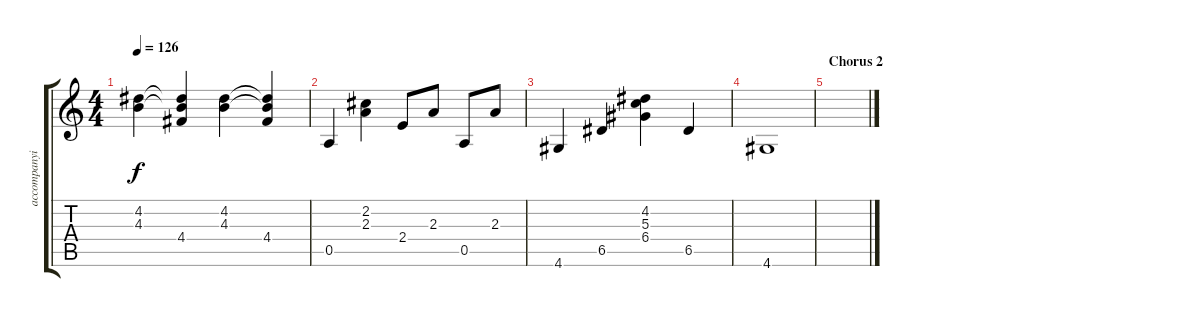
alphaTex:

\track ("accompanying Guitar I" "accompanyi") {instrument electricguitarjazz}
\staff {score tabs}
\tuning (E4 B3 G3 D3 A2 E2) {hide}
\ts (4 4)
\tempo 126
\clef g2
\ks c
(4.2 4.3).4{dy f} (4.2{t} 4.3{t} 4.4).4 (4.2 4.3).4 (4.2{t} 4.3{t} 4.4).4 |
0.5.4 (2.2 2.3).4 2.4.8 2.3.8 0.5.8 2.3.8 |
4.6.4 6.5.4 (4.2 5.3 6.4).4 6.5.4 |
4.6.1 |
\section ("" "Chorus 2")
